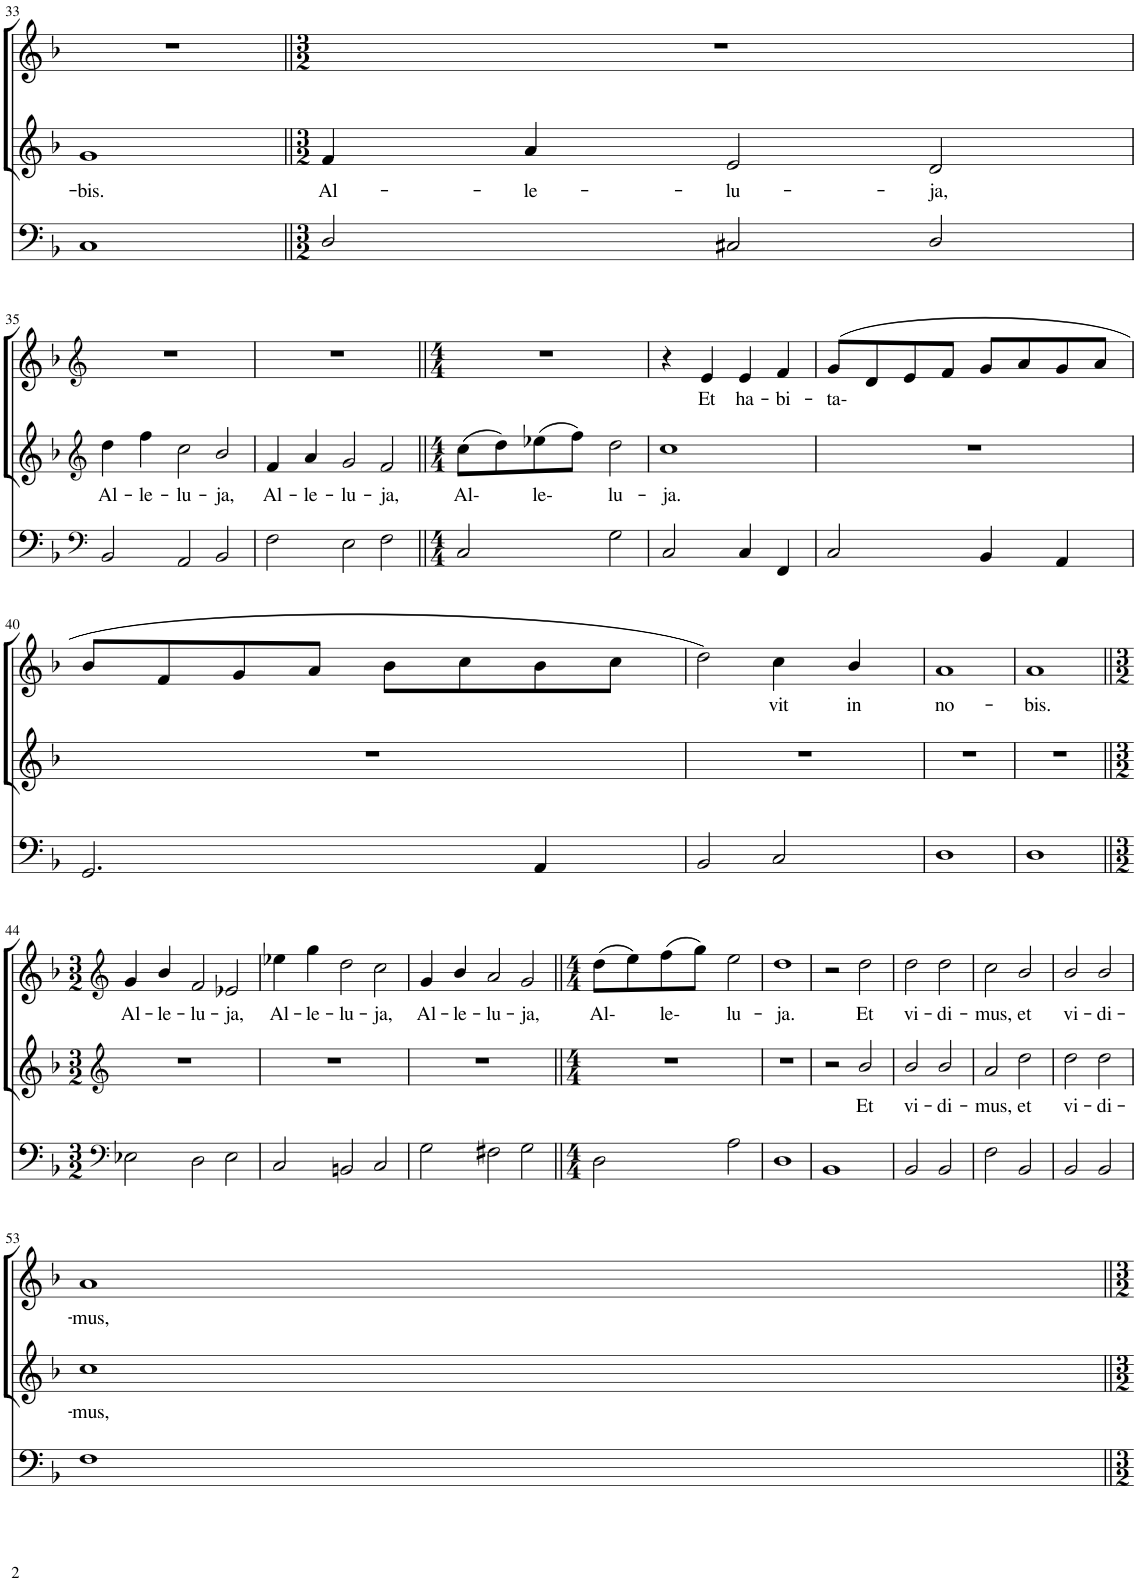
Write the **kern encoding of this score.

**kern	**kern	**text	**kern	**text
*part3	*part2	*part2	*part1	*part1
*staff3	*staff2	*staff2	*staff1	*staff1
*I"Continuo	*I"Soprano II	*	*I"Soprano I	*
!!LO:PB:g=z
*clefF4	*clefG2	*	*clefG2	*
*k[b-]	*k[b-]	*	*k[b-]	*
*M4/4	*M4/4	*	*M4/4	*
=33	=33	=33	=33	=33
!	!	!LO:LY:b	!	!
1C	1g	bis.	1r	.
=34||	=34||	=34||	=34||	=34||
*M3/2	*M3/2	*	*M3/2	*
!	!	!LO:LY:b	!	!
2D/	4f/	Al-	1.r	.
!	!	!LO:LY:b	!	!
.	4a/	le-	.	.
!	!	!LO:LY:b	!	!
2C#X/	2e/	lu-	.	.
!	!	!LO:LY:b	!	!
2D/	2d/	ja,	.	.
!!LO:LB:g=z
=35	=35	=35	=35	=35
*clefF4	*clefG2	*	*clefG2	*
!	!	!LO:LY:b	!	!
2BB-/	4dd\	Al-	1.r	.
!	!	!LO:LY:b	!	!
.	4ff\	le-	.	.
!	!	!LO:LY:b	!	!
2AA/	2cc\	lu-	.	.
!	!	!LO:LY:b	!	!
2BB-/	2b-/	ja,	.	.
=36	=36	=36	=36	=36
!	!	!LO:LY:b	!	!
2F\	4f/	Al-	1.r	.
!	!	!LO:LY:b	!	!
.	4a/	le-	.	.
!	!	!LO:LY:b	!	!
2E\	2g/	lu-	.	.
!	!	!LO:LY:b	!	!
2F\	2f/	ja,	.	.
=37||	=37||	=37||	=37||	=37||
*M4/4	*M4/4	*	*M4/4	*
!	!	!LO:LY:b	!	!
2C/	(8cc\L	Al-	1r	.
.	8dd\)	.	.	.
!	!	!LO:LY:b	!	!
.	(8ee-X\	le-	.	.
.	8ff\J)	.	.	.
!	!	!LO:LY:b	!	!
2G\	2dd\	lu-	.	.
=38	=38	=38	=38	=38
!	!	!LO:LY:b	!	!
2C/	1cc	ja.	4r	.
!	!	!	!	!LO:LY:b
.	.	.	4e/	Et
!	!	!	!	!LO:LY:b
4C/	.	.	4e/	ha-
!	!	!	!	!LO:LY:b
4FF/	.	.	4f/	bi-
=39	=39	=39	=39	=39
!	!	!	!	!LO:LY:b
2C/	1r	.	(8g/L	ta-
.	.	.	8d/	.
.	.	.	8e/	.
.	.	.	8f/J	.
4BB-/	.	.	8g/L	.
.	.	.	8a/	.
4AA/	.	.	8g/	.
.	.	.	8a/J	.
!!LO:LB:g=z
=40	=40	=40	=40	=40
2.GG/	1r	.	8b-/L	.
.	.	.	8f/	.
.	.	.	8g/	.
.	.	.	8a/J	.
.	.	.	8b-\L	.
.	.	.	8cc\	.
4AA/	.	.	8b-\	.
.	.	.	8cc\J	.
=41	=41	=41	=41	=41
2BB-/	1r	.	2dd\)	.
!	!	!	!	!LO:LY:b
2C/	.	.	4cc\	vit
!	!	!	!	!LO:LY:b
.	.	.	4b-/	in
=42	=42	=42	=42	=42
!	!	!	!	!LO:LY:b
1D	1r	.	1a	no-
=43	=43	=43	=43	=43
!	!	!	!	!LO:LY:b
1D	1r	.	1a	bis.
!!LO:LB:g=z
=44||	=44||	=44||	=44||	=44||
*clefF4	*clefG2	*	*clefG2	*
*M3/2	*M3/2	*	*M3/2	*
!	!	!	!	!LO:LY:b
2E-X\	1.r	.	4g/	Al-
!	!	!	!	!LO:LY:b
.	.	.	4b-/	le-
!	!	!	!	!LO:LY:b
2D\	.	.	2f/	lu-
!	!	!	!	!LO:LY:b
2E-\	.	.	2e-X/	ja,
=45	=45	=45	=45	=45
!	!	!	!	!LO:LY:b
2C/	1.r	.	4ee-X\	Al-
!	!	!	!	!LO:LY:b
.	.	.	4gg\	le-
!	!	!	!	!LO:LY:b
2BBn/	.	.	2dd\	lu-
!	!	!	!	!LO:LY:b
2C/	.	.	2cc\	ja,
=46	=46	=46	=46	=46
!	!	!	!	!LO:LY:b
2G\	1.r	.	4g/	Al-
!	!	!	!	!LO:LY:b
.	.	.	4b-/	le-
!	!	!	!	!LO:LY:b
2F#X\	.	.	2a/	lu-
!	!	!	!	!LO:LY:b
2G\	.	.	2g/	ja,
=47||	=47||	=47||	=47||	=47||
*M4/4	*M4/4	*	*M4/4	*
!	!	!	!	!LO:LY:b
2D\	1r	.	(8dd\L	Al-
.	.	.	8ee\)	.
!	!	!	!	!LO:LY:b
.	.	.	(8ff\	le-
.	.	.	8gg\J)	.
!	!	!	!	!LO:LY:b
2A\	.	.	2ee\	lu-
=48	=48	=48	=48	=48
!	!	!	!	!LO:LY:b
1D	1r	.	1dd	ja.
=49	=49	=49	=49	=49
1BB-	2r	.	2r	.
!	!	!LO:LY:b	!	!LO:LY:b
.	2b-/	Et	2dd\	Et
=50	=50	=50	=50	=50
!	!	!LO:LY:b	!	!LO:LY:b
2BB-/	2b-/	vi-	2dd\	vi-
!	!	!LO:LY:b	!	!LO:LY:b
2BB-/	2b-/	di-	2dd\	di-
=51	=51	=51	=51	=51
!	!	!LO:LY:b	!	!LO:LY:b
2F\	2a/	mus,	2cc\	mus,
!	!	!LO:LY:b	!	!LO:LY:b
2BB-/	2dd\	et	2b-/	et
=52	=52	=52	=52	=52
!	!	!LO:LY:b	!	!LO:LY:b
2BB-/	2dd\	vi-	2b-/	vi-
!	!	!LO:LY:b	!	!LO:LY:b
2BB-/	2dd\	di-	2b-/	di-
!!LO:LB:g=z
=53	=53	=53	=53	=53
!	!	!LO:LY:b	!	!LO:LY:b
1F	1cc	mus,	1a	mus,
=||	=||	=||	=||	=||
*-	*-	*-	*-	*-
